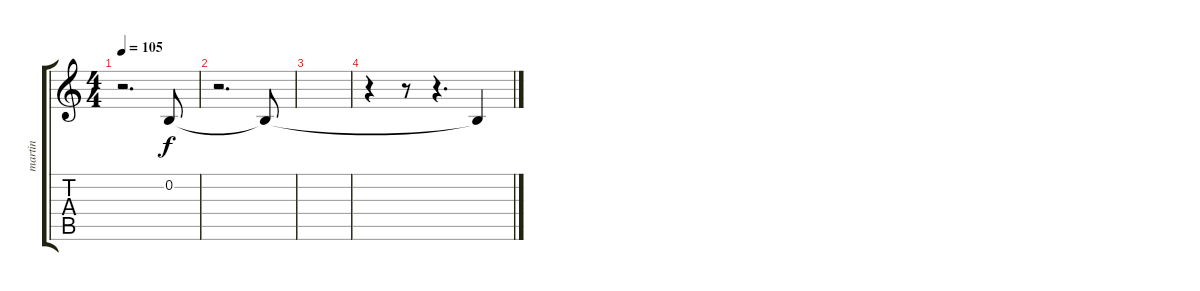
\track ("martin" "martin") {instrument piccolo}
\staff {score tabs}
\tuning (E4 B3 G3 D3 A2 E2) {hide}
\ts (4 4)
\tempo 105
\clef g2
\ks c
r.2{d dy f} 0.2{t}.8 |
r.2{d} 0.2{t}.8 |
|
r.4 r.8 r.4{d} 0.2{t}.4
